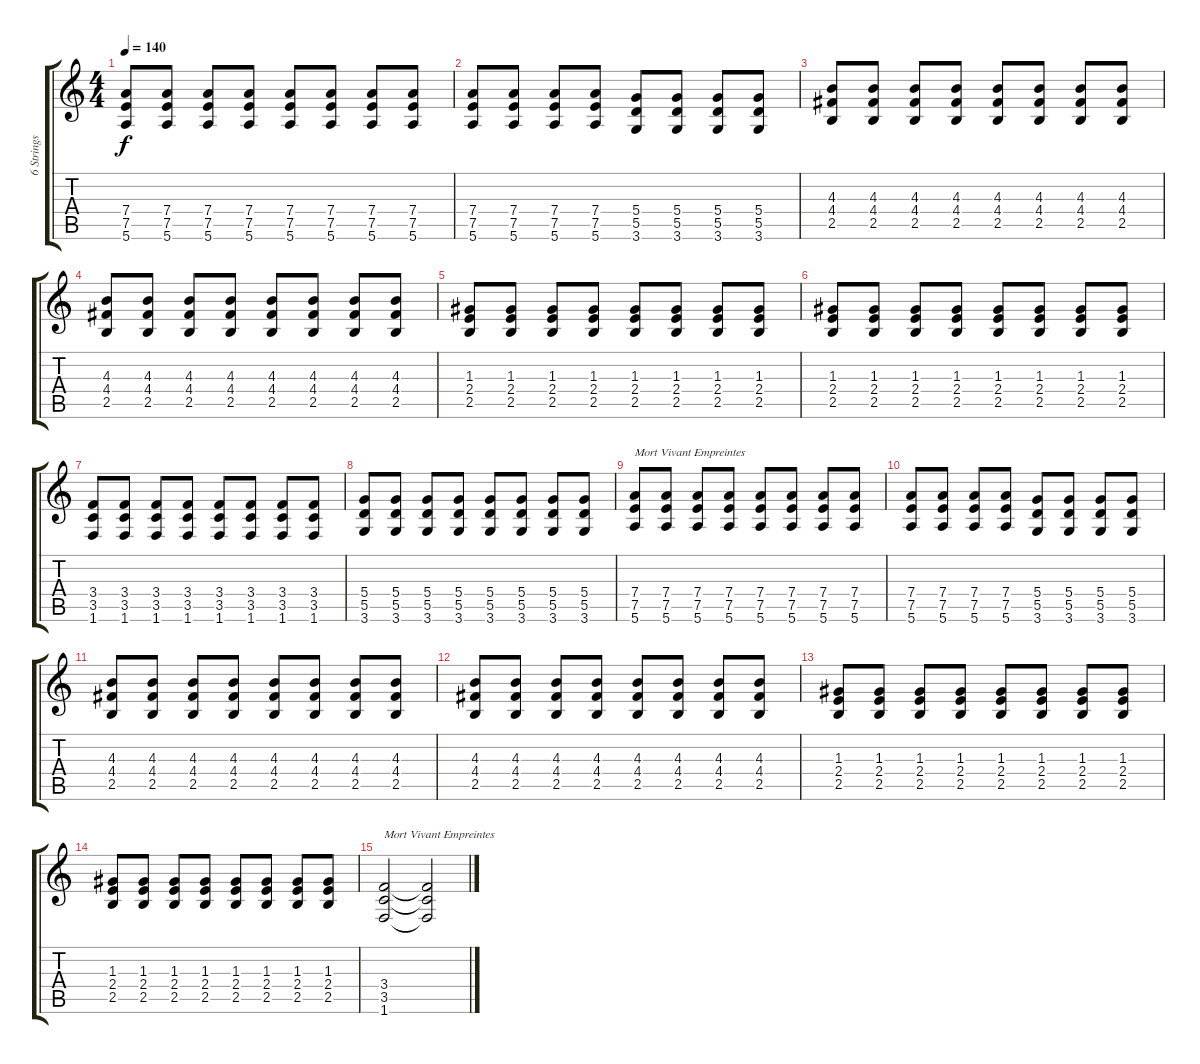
\track ("6 Strings Guitar Standard Tuning" "6 Strings ") {instrument distortionguitar}
\staff {score tabs}
\tuning (E4 B3 G3 D3 A2 E2) {hide}
\ts (4 4)
\tempo 140
\clef g2
\ks c
(7.4 7.5 5.6).8{dy f} (7.4 7.5 5.6).8 (7.4 7.5 5.6).8 (7.4 7.5 5.6).8 (7.4 7.5 5.6).8 (7.4 7.5 5.6).8 (7.4 7.5 5.6).8 (7.4 7.5 5.6).8 |
(7.4 7.5 5.6).8 (7.4 7.5 5.6).8 (7.4 7.5 5.6).8 (7.4 7.5 5.6).8 (5.4 5.5 3.6).8 (5.4 5.5 3.6).8 (5.4 5.5 3.6).8 (5.4 5.5 3.6).8 |
(4.3 4.4 2.5).8 (4.3 4.4 2.5).8 (4.3 4.4 2.5).8 (4.3 4.4 2.5).8 (4.3 4.4 2.5).8 (4.3 4.4 2.5).8 (4.3 4.4 2.5).8 (4.3 4.4 2.5).8 |
(4.3 4.4 2.5).8 (4.3 4.4 2.5).8 (4.3 4.4 2.5).8 (4.3 4.4 2.5).8 (4.3 4.4 2.5).8 (4.3 4.4 2.5).8 (4.3 4.4 2.5).8 (4.3 4.4 2.5).8 |
(1.3 2.4 2.5).8 (1.3 2.4 2.5).8 (1.3 2.4 2.5).8 (1.3 2.4 2.5).8 (1.3 2.4 2.5).8 (1.3 2.4 2.5).8 (1.3 2.4 2.5).8 (1.3 2.4 2.5).8 |
(1.3 2.4 2.5).8 (1.3 2.4 2.5).8 (1.3 2.4 2.5).8 (1.3 2.4 2.5).8 (1.3 2.4 2.5).8 (1.3 2.4 2.5).8 (1.3 2.4 2.5).8 (1.3 2.4 2.5).8 |
(3.4 3.5 1.6).8 (3.4 3.5 1.6).8 (3.4 3.5 1.6).8 (3.4 3.5 1.6).8 (3.4 3.5 1.6).8 (3.4 3.5 1.6).8 (3.4 3.5 1.6).8 (3.4 3.5 1.6).8 |
(5.4 5.5 3.6).8 (5.4 5.5 3.6).8 (5.4 5.5 3.6).8 (5.4 5.5 3.6).8 (5.4 5.5 3.6).8 (5.4 5.5 3.6).8 (5.4 5.5 3.6).8 (5.4 5.5 3.6).8 |
(7.4 7.5 5.6).8{txt "Mort Vivant Empreintes"} (7.4 7.5 5.6).8 (7.4 7.5 5.6).8 (7.4 7.5 5.6).8 (7.4 7.5 5.6).8 (7.4 7.5 5.6).8 (7.4 7.5 5.6).8 (7.4 7.5 5.6).8 |
(7.4 7.5 5.6).8 (7.4 7.5 5.6).8 (7.4 7.5 5.6).8 (7.4 7.5 5.6).8 (5.4 5.5 3.6).8 (5.4 5.5 3.6).8 (5.4 5.5 3.6).8 (5.4 5.5 3.6).8 |
(4.3 4.4 2.5).8 (4.3 4.4 2.5).8 (4.3 4.4 2.5).8 (4.3 4.4 2.5).8 (4.3 4.4 2.5).8 (4.3 4.4 2.5).8 (4.3 4.4 2.5).8 (4.3 4.4 2.5).8 |
(4.3 4.4 2.5).8 (4.3 4.4 2.5).8 (4.3 4.4 2.5).8 (4.3 4.4 2.5).8 (4.3 4.4 2.5).8 (4.3 4.4 2.5).8 (4.3 4.4 2.5).8 (4.3 4.4 2.5).8 |
(1.3 2.4 2.5).8 (1.3 2.4 2.5).8 (1.3 2.4 2.5).8 (1.3 2.4 2.5).8 (1.3 2.4 2.5).8 (1.3 2.4 2.5).8 (1.3 2.4 2.5).8 (1.3 2.4 2.5).8 |
(1.3 2.4 2.5).8 (1.3 2.4 2.5).8 (1.3 2.4 2.5).8 (1.3 2.4 2.5).8 (1.3 2.4 2.5).8 (1.3 2.4 2.5).8 (1.3 2.4 2.5).8 (1.3 2.4 2.5).8 |
(3.4 3.5 1.6).2{txt "Mort Vivant Empreintes"} (3.4{t} 3.5{t} 1.6{t}).2
